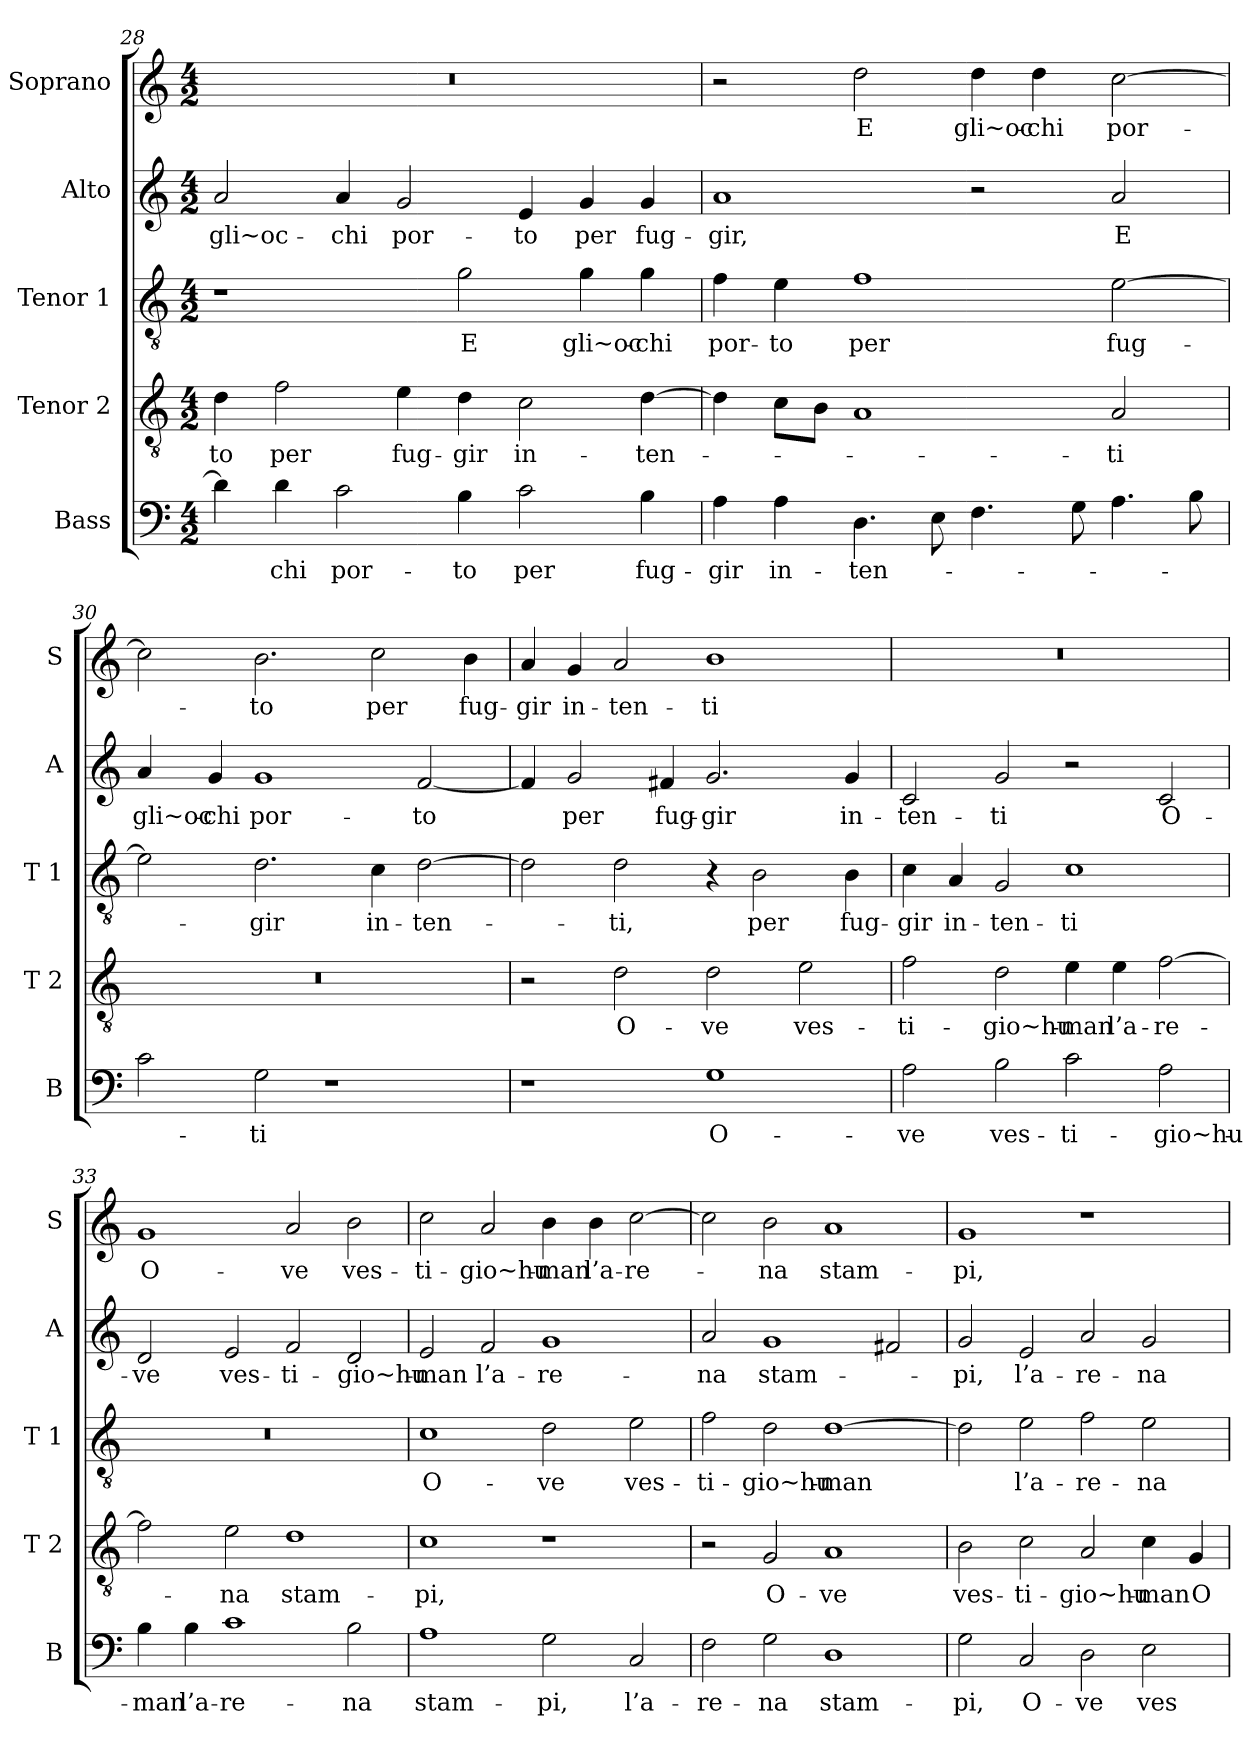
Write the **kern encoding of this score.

**kern	**text	**kern	**text	**kern	**text	**kern	**text	**kern	**text
*part5	*part5	*part4	*part4	*part3	*part3	*part2	*part2	*part1	*part1
*staff5	*staff5	*staff4	*staff4	*staff3	*staff3	*staff2	*staff2	*staff1	*staff1
*I"Bass	*	*I"Tenor 2	*	*I"Tenor 1	*	*I"Alto	*	*I"Soprano	*
*I'B	*	*I'T 2	*	*I'T 1	*	*I'A	*	*I'S	*
*clefF4	*	*clefGv2	*	*clefGv2	*	*clefG2	*	*clefG2	*
*k[]	*	*k[]	*	*k[]	*	*k[]	*	*k[]	*
*C:	*	*C:	*	*C:	*	*C:	*	*C:	*
*M4/2	*	*M4/2	*	*M4/2	*	*M4/2	*	*M4/2	*
=28	=28	=28	=28	=28	=28	=28	=28	=28	=28
!	!	!	!LO:LY:b	!	!	!	!LO:LY:b	!	!
4d\]	.	4d\	-to	1r	.	2a/	gli~oc-	0r	.
!	!LO:LY:b	!	!LO:LY:b	!	!	!	!	!	!
4d\	-chi	2f\	per	.	.	.	.	.	.
!	!LO:LY:b	!	!	!	!	!	!LO:LY:b	!	!
2c\	por-	.	.	.	.	4a/	-chi	.	.
!	!	!	!LO:LY:b	!	!	!	!LO:LY:b	!	!
.	.	4e\	fug-	.	.	2g/	por-	.	.
!	!LO:LY:b	!	!LO:LY:b	!	!LO:LY:b	!	!	!	!
4B\	-to	4d\	-gir	2g\	E	.	.	.	.
!	!LO:LY:b	!	!LO:LY:b	!	!	!	!LO:LY:b	!	!
2c\	per	2c\	in-	.	.	4e/	-to	.	.
!	!	!	!	!	!LO:LY:b	!	!LO:LY:b	!	!
.	.	.	.	4g\	gli~oc-	4g/	per	.	.
!	!LO:LY:b	!	!LO:LY:b	!	!LO:LY:b	!	!LO:LY:b	!	!
4B\	fug-	[4d\	-ten-	4g\	-chi	4g/	fug-	.	.
=29	=29	=29	=29	=29	=29	=29	=29	=29	=29
!	!LO:LY:b	!	!	!	!LO:LY:b	!	!LO:LY:b	!	!
4A\	-gir	4d\]	.	4f\	por-	1a	-gir,	2r	.
!	!LO:LY:b	!	!	!	!LO:LY:b	!	!	!	!
4A\	in-	8c\L	.	4e\	-to	.	.	.	.
.	.	8B\J	.	.	.	.	.	.	.
!	!LO:LY:b	!	!	!	!LO:LY:b	!	!	!	!LO:LY:b
4.D\	-ten-	1A	.	1f	per	.	.	2dd\	E
8E\	.	.	.	.	.	.	.	.	.
!	!	!	!	!	!	!	!	!	!LO:LY:b
4.F\	.	.	.	.	.	2r	.	4dd\	gli~oc-
!	!	!	!	!	!	!	!	!	!LO:LY:b
.	.	.	.	.	.	.	.	4dd\	-chi
8G\	.	.	.	.	.	.	.	.	.
!	!	!	!LO:LY:b	!	!LO:LY:b	!	!LO:LY:b	!	!LO:LY:b
4.A\	.	2A/	-ti	[2e\	fug-	2a/	E	[2cc\	por-
8B\	.	.	.	.	.	.	.	.	.
!!LO:LB:g=z
=30	=30	=30	=30	=30	=30	=30	=30	=30	=30
!	!	!	!	!	!	!	!LO:LY:b	!	!
2c\	.	0r	.	2e\]	.	4a/	gli~oc-	2cc\]	.
!	!	!	!	!	!	!	!LO:LY:b	!	!
.	.	.	.	.	.	4g/	-chi	.	.
!	!LO:LY:b	!	!	!	!LO:LY:b	!	!LO:LY:b	!	!LO:LY:b
2G\	-ti	.	.	2.d\	-gir	1g	por-	2.b\	-to
1r	.	.	.	.	.	.	.	.	.
!	!	!	!	!	!LO:LY:b	!	!	!	!LO:LY:b
.	.	.	.	4c\	in-	.	.	2cc\	per
!	!	!	!	!	!LO:LY:b	!	!LO:LY:b	!	!
.	.	.	.	[2d\	-ten-	[2f/	-to	.	.
!	!	!	!	!	!	!	!	!	!LO:LY:b
.	.	.	.	.	.	.	.	4b\	fug-
=31	=31	=31	=31	=31	=31	=31	=31	=31	=31
!	!	!	!	!	!	!	!	!	!LO:LY:b
1r	.	2r	.	2d\]	.	4f/]	.	4a/	-gir
!	!	!	!	!	!	!	!LO:LY:b	!	!LO:LY:b
.	.	.	.	.	.	2g/	per	4g/	in-
!	!	!	!LO:LY:b	!	!LO:LY:b	!	!	!	!LO:LY:b
.	.	2d\	O-	2d\	-ti,	.	.	2a/	-ten-
!	!	!	!	!	!	!	!LO:LY:b	!	!
.	.	.	.	.	.	4f#X/	fug-	.	.
!	!LO:LY:b	!	!LO:LY:b	!	!	!	!LO:LY:b	!	!LO:LY:b
1G	O-	2d\	-ve	4r	.	2.g/	-gir	1b	-ti
!	!	!	!	!	!LO:LY:b	!	!	!	!
.	.	.	.	2B\	per	.	.	.	.
!	!	!	!LO:LY:b	!	!	!	!	!	!
.	.	2e\	ves-	.	.	.	.	.	.
!	!	!	!	!	!LO:LY:b	!	!LO:LY:b	!	!
.	.	.	.	4B\	fug-	4g/	in-	.	.
=32	=32	=32	=32	=32	=32	=32	=32	=32	=32
!	!LO:LY:b	!	!LO:LY:b	!	!LO:LY:b	!	!LO:LY:b	!	!
2A\	-ve	2f\	-ti-	4c\	-gir	2c/	-ten-	0r	.
!	!	!	!	!	!LO:LY:b	!	!	!	!
.	.	.	.	4A/	in-	.	.	.	.
!	!LO:LY:b	!	!LO:LY:b	!	!LO:LY:b	!	!LO:LY:b	!	!
2B\	ves-	2d\	-gio~hu-	2G/	-ten-	2g/	-ti	.	.
!	!LO:LY:b	!	!LO:LY:b	!	!LO:LY:b	!	!	!	!
2c\	-ti-	4e\	-man	1c	-ti	2r	.	.	.
!	!	!	!LO:LY:b	!	!	!	!	!	!
.	.	4e\	l’a-	.	.	.	.	.	.
!	!LO:LY:b	!	!LO:LY:b	!	!	!	!LO:LY:b	!	!
2A\	-gio~hu-	[2f\	-re-	.	.	2c/	O-	.	.
=33	=33	=33	=33	=33	=33	=33	=33	=33	=33
!	!LO:LY:b	!	!	!	!	!	!LO:LY:b	!	!LO:LY:b
4B\	-man	2f\]	.	0r	.	2d/	-ve	1g	O-
!	!LO:LY:b	!	!	!	!	!	!	!	!
4B\	l’a-	.	.	.	.	.	.	.	.
!	!LO:LY:b	!	!LO:LY:b	!	!	!	!LO:LY:b	!	!
1c	-re-	2e\	-na	.	.	2e/	ves-	.	.
!	!	!	!LO:LY:b	!	!	!	!LO:LY:b	!	!LO:LY:b
.	.	1d	stam-	.	.	2f/	-ti-	2a/	-ve
!	!LO:LY:b	!	!	!	!	!	!LO:LY:b	!	!LO:LY:b
2B\	-na	.	.	.	.	2d/	-gio~hu-	2b\	ves-
!!LO:PB:g=z
=34	=34	=34	=34	=34	=34	=34	=34	=34	=34
!	!LO:LY:b	!	!LO:LY:b	!	!LO:LY:b	!	!LO:LY:b	!	!LO:LY:b
1A	stam-	1c	-pi,	1c	O-	2e/	-man	2cc\	-ti-
!	!	!	!	!	!	!	!LO:LY:b	!	!LO:LY:b
.	.	.	.	.	.	2f/	l’a-	2a/	-gio~hu-
!	!LO:LY:b	!	!	!	!LO:LY:b	!	!LO:LY:b	!	!LO:LY:b
2G\	-pi,	1r	.	2d\	-ve	1g	-re-	4b\	-man
!	!	!	!	!	!	!	!	!	!LO:LY:b
.	.	.	.	.	.	.	.	4b\	l’a-
!	!LO:LY:b	!	!	!	!LO:LY:b	!	!	!	!LO:LY:b
2C/	l’a-	.	.	2e\	ves-	.	.	[2cc\	-re-
=35	=35	=35	=35	=35	=35	=35	=35	=35	=35
!	!LO:LY:b	!	!	!	!LO:LY:b	!	!LO:LY:b	!	!
2F\	-re-	2r	.	2f\	-ti-	2a/	-na	2cc\]	.
!	!LO:LY:b	!	!LO:LY:b	!	!LO:LY:b	!	!LO:LY:b	!	!LO:LY:b
2G\	-na	2G/	O-	2d\	-gio~hu-	1g	stam-	2b\	-na
!	!LO:LY:b	!	!LO:LY:b	!	!LO:LY:b	!	!	!	!LO:LY:b
1D	stam-	1A	-ve	[1d	-man	.	.	1a	stam-
.	.	.	.	.	.	2f#X/	.	.	.
=36	=36	=36	=36	=36	=36	=36	=36	=36	=36
!	!LO:LY:b	!	!LO:LY:b	!	!	!	!LO:LY:b	!	!LO:LY:b
2G\	-pi,	2B\	ves-	2d\]	.	2g/	-pi,	1g	-pi,
!	!LO:LY:b	!	!LO:LY:b	!	!LO:LY:b	!	!LO:LY:b	!	!
2C/	O-	2c\	-ti-	2e\	l’a-	2e/	l’a-	.	.
!	!LO:LY:b	!	!LO:LY:b	!	!LO:LY:b	!	!LO:LY:b	!	!
2D\	-ve	2A/	-gio~hu-	2f\	-re-	2a/	-re-	1r	.
!	!LO:LY:b	!	!LO:LY:b	!	!LO:LY:b	!	!LO:LY:b	!	!
2E\	ves-	4c\	-man	2e\	-na	2g/	-na	.	.
!	!	!	!LO:LY:b	!	!	!	!	!	!
.	.	4G/	O-	.	.	.	.	.	.
=	=	=	=	=	=	=	=	=	=
*-	*-	*-	*-	*-	*-	*-	*-	*-	*-
